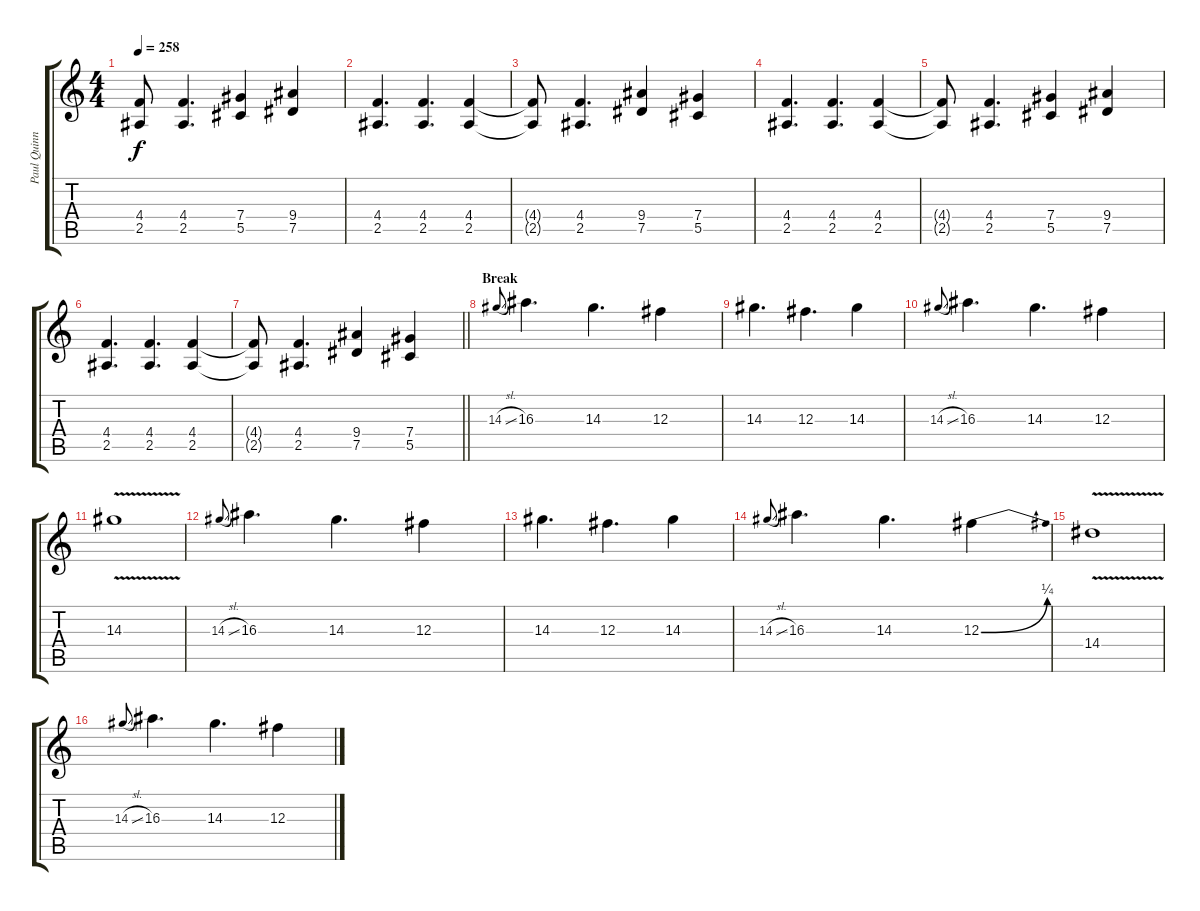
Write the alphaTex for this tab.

\track ("Paul Quinn" "Paul Quinn") {instrument overdrivenguitar}
\staff {score tabs}
\tuning (Eb4 Bb3 Gb3 Db3 Ab2 Eb2) {hide}
\ts (4 4)
\tempo 258
\clef g2
\ks c
(4.4{t} 2.5{t}).8{dy f} (4.4 2.5).4{d} (7.4 5.5).4 (9.4 7.5).4 |
(4.4 2.5).4{d} (4.4 2.5).4{d} (4.4 2.5).4 |
(4.4{t} 2.5{t}).8 (4.4 2.5).4{d} (9.4 7.5).4 (7.4 5.5).4 |
(4.4 2.5).4{d} (4.4 2.5).4{d} (4.4 2.5).4 |
(4.4{t} 2.5{t}).8 (4.4 2.5).4{d} (7.4 5.5).4 (9.4 7.5).4 |
(4.4 2.5).4{d} (4.4 2.5).4{d} (4.4 2.5).4 |
\barLineRight lightlight
(4.4{t} 2.5{t}).8 (4.4 2.5).4{d} (9.4 7.5).4 (7.4 5.5).4 |
\section ("" "Break")
14.3{sl}.8{gr onbeat} 16.3.4{d volume 9} 14.3.4{d} 12.3.4 |
14.3.4{d} 12.3.4{d} 14.3.4 |
14.3{sl}.8{gr onbeat} 16.3.4{d} 14.3.4{d} 12.3.4 |
14.3{v}.1 |
14.3{sl}.8{gr onbeat} 16.3.4{d} 14.3.4{d} 12.3.4 |
14.3.4{d} 12.3.4{d} 14.3.4 |
14.3{sl}.8{gr onbeat} 16.3.4{d} 14.3.4{d} 12.3{be (bend 0 0 60 1)}.4 |
14.4{v}.1 |
14.3{sl}.8{gr onbeat} 16.3.4{d} 14.3.4{d} 12.3.4
